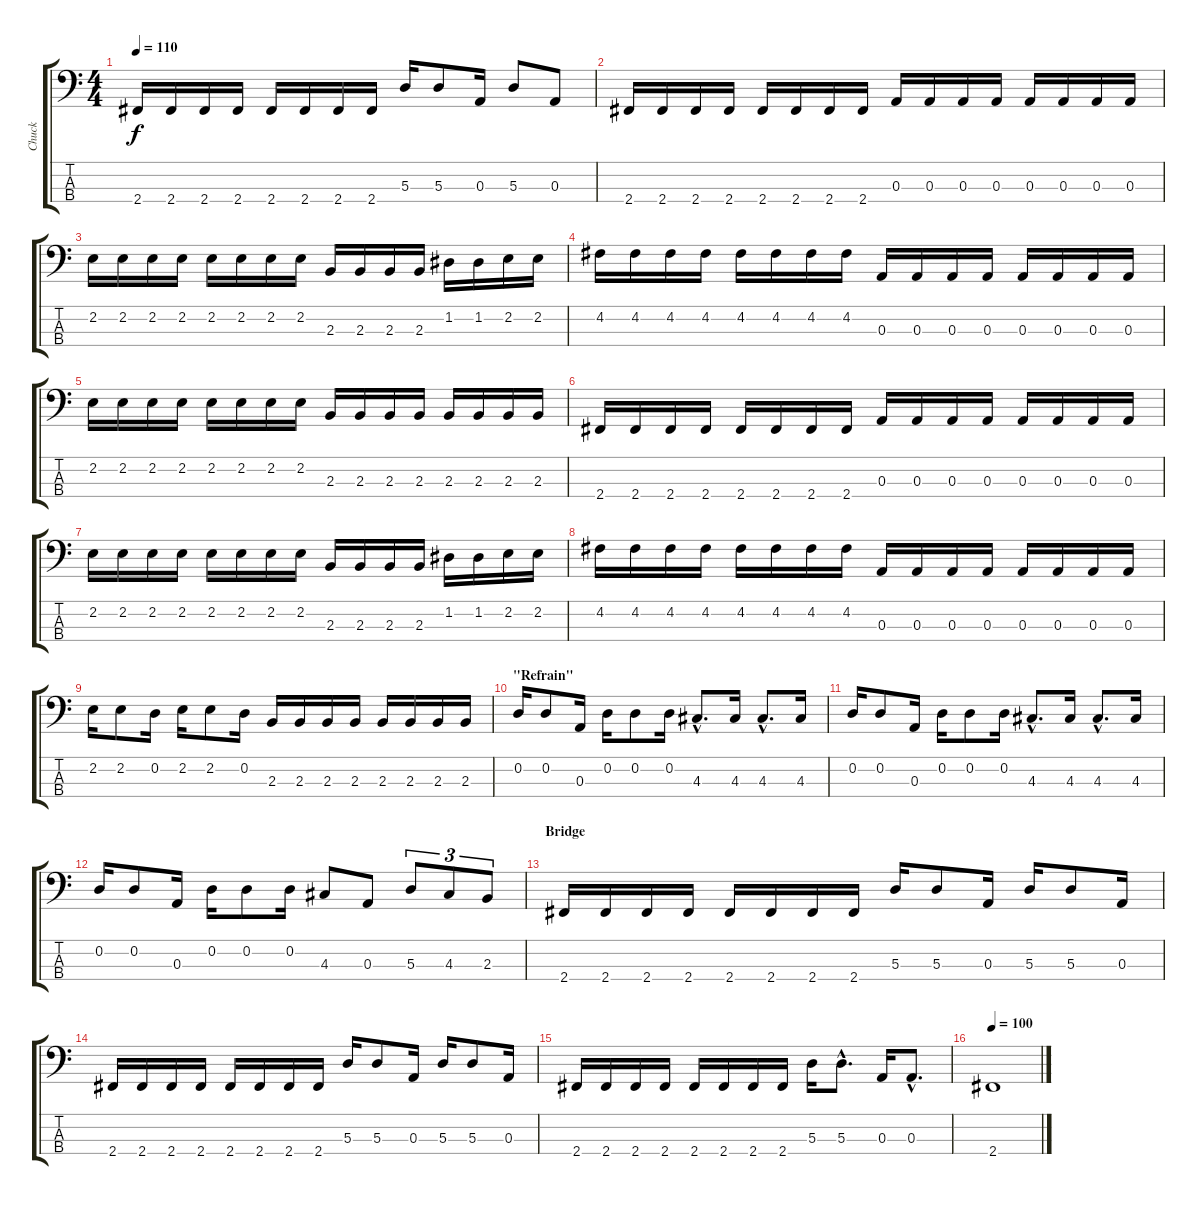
\track ("Chuck" "Chuck") {instrument electricbasspick}
\staff {score tabs}
\tuning (G2 D2 A1 E1) {hide}
\ts (4 4)
\tempo 110
\clef f4
\ks c
2.4.16{dy f} 2.4.16 2.4.16 2.4.16 2.4.16 2.4.16 2.4.16 2.4.16 5.3.16 5.3.8 0.3.16 5.3.8 0.3.8 |
2.4.16 2.4.16 2.4.16 2.4.16 2.4.16 2.4.16 2.4.16 2.4.16 0.3.16 0.3.16 0.3.16 0.3.16 0.3.16 0.3.16 0.3.16 0.3.16 |
2.2.16 2.2.16 2.2.16 2.2.16 2.2.16 2.2.16 2.2.16 2.2.16 2.3.16 2.3.16 2.3.16 2.3.16 1.2.16 1.2.16 2.2.16 2.2.16 |
4.2.16 4.2.16 4.2.16 4.2.16 4.2.16 4.2.16 4.2.16 4.2.16 0.3.16 0.3.16 0.3.16 0.3.16 0.3.16 0.3.16 0.3.16 0.3.16 |
2.2.16 2.2.16 2.2.16 2.2.16 2.2.16 2.2.16 2.2.16 2.2.16 2.3.16 2.3.16 2.3.16 2.3.16 2.3.16 2.3.16 2.3.16 2.3.16 |
2.4.16 2.4.16 2.4.16 2.4.16 2.4.16 2.4.16 2.4.16 2.4.16 0.3.16 0.3.16 0.3.16 0.3.16 0.3.16 0.3.16 0.3.16 0.3.16 |
2.2.16 2.2.16 2.2.16 2.2.16 2.2.16 2.2.16 2.2.16 2.2.16 2.3.16 2.3.16 2.3.16 2.3.16 1.2.16 1.2.16 2.2.16 2.2.16 |
4.2.16 4.2.16 4.2.16 4.2.16 4.2.16 4.2.16 4.2.16 4.2.16 0.3.16 0.3.16 0.3.16 0.3.16 0.3.16 0.3.16 0.3.16 0.3.16 |
2.2.16 2.2.8 0.2.16 2.2.16 2.2.8 0.2.16 2.3.16 2.3.16 2.3.16 2.3.16 2.3.16 2.3.16 2.3.16 2.3.16 |
\section ("" "\"Refrain\"")
0.2.16 0.2.8 0.3.16 0.2.16 0.2.8 0.2.16 4.3{hac}.8{d} 4.3.16 4.3{hac}.8{d} 4.3.16 |
0.2.16 0.2.8 0.3.16 0.2.16 0.2.8 0.2.16 4.3{hac}.8{d} 4.3.16 4.3{hac}.8{d} 4.3.16 |
0.2.16 0.2.8 0.3.16 0.2.16 0.2.8 0.2.16 4.3.8 0.3.8 5.3.8{tu (3 2)} 4.3.8{tu (3 2)} 2.3.8{tu (3 2)} |
\section ("" "Bridge")
2.4.16 2.4.16 2.4.16 2.4.16 2.4.16 2.4.16 2.4.16 2.4.16 5.3.16 5.3.8 0.3.16 5.3.16 5.3.8 0.3.16 |
2.4.16 2.4.16 2.4.16 2.4.16 2.4.16 2.4.16 2.4.16 2.4.16 5.3.16 5.3.8 0.3.16 5.3.16 5.3.8 0.3.16 |
2.4.16 2.4.16 2.4.16 2.4.16 2.4.16 2.4.16 2.4.16 2.4.16 5.3.16 5.3{hac}.8{d} 0.3.16 0.3{hac}.8{d} |
\tempo 100
2.4.1
